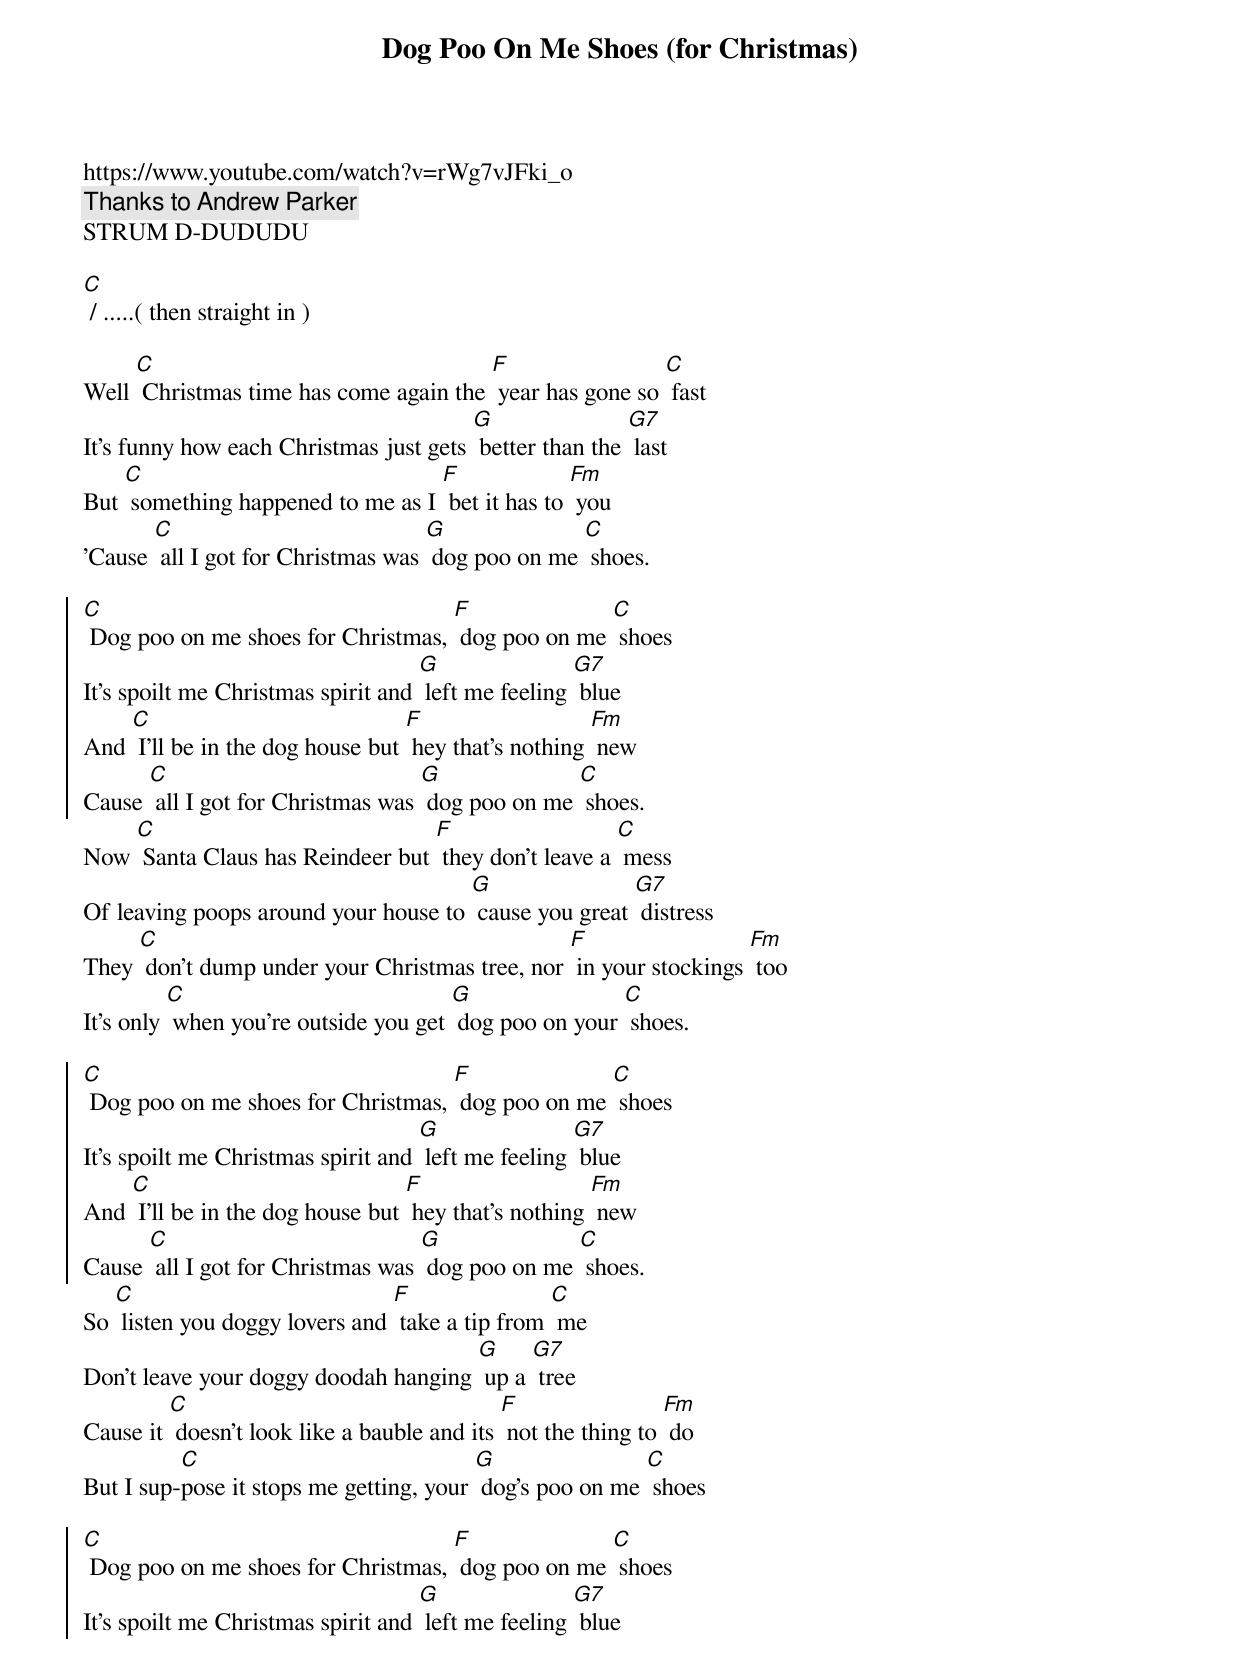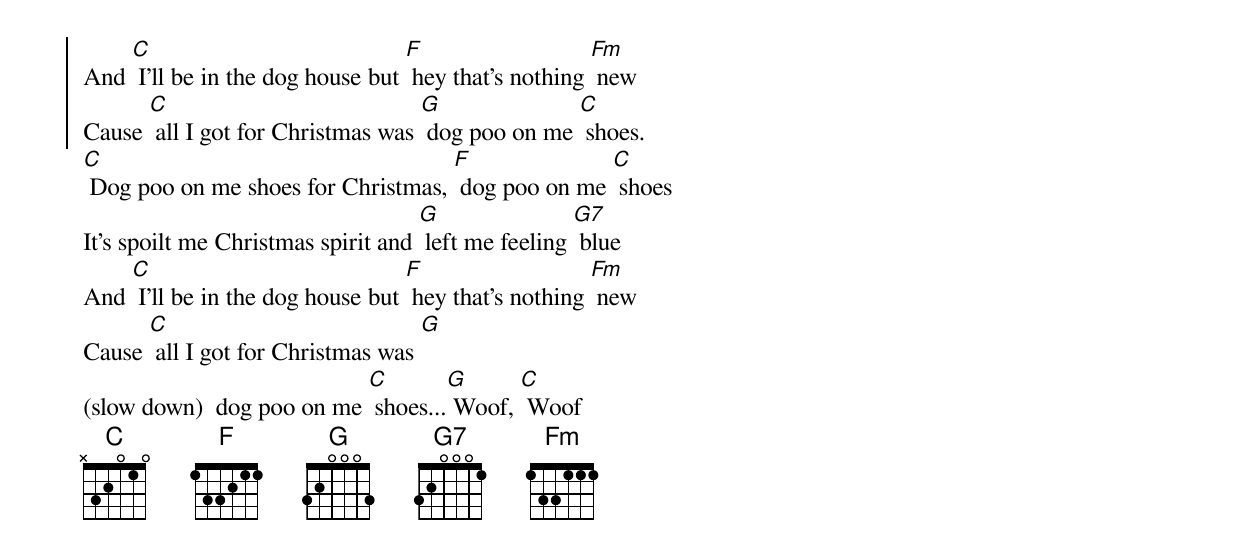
{t:Dog Poo On Me Shoes (for Christmas)}
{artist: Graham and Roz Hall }
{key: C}
https://www.youtube.com/watch?v=rWg7vJFki_o
{c: Thanks to Andrew Parker}
STRUM D-DUDUDU

[C] / .....( then straight in )

Well [C] Christmas time has come again the [F] year has gone so [C] fast
It's funny how each Christmas just gets [G] better than the [G7] last
But [C] something happened to me as I [F] bet it has to [Fm] you
’Cause [C] all I got for Christmas was [G] dog poo on me [C] shoes.

{soc}
[C] Dog poo on me shoes for Christmas, [F] dog poo on me [C] shoes
It's spoilt me Christmas spirit and [G] left me feeling [G7] blue
And [C] I'll be in the dog house but [F] hey that's nothing [Fm] new
Cause [C] all I got for Christmas was [G] dog poo on me [C] shoes.
{eoc}
Now [C] Santa Claus has Reindeer but [F] they don't leave a [C] mess
Of leaving poops around your house to [G] cause you great [G7] distress
They [C] don't dump under your Christmas tree, nor [F] in your stockings [Fm] too
It's only [C] when you're outside you get [G] dog poo on your [C] shoes.

{soc}
[C] Dog poo on me shoes for Christmas, [F] dog poo on me [C] shoes
It's spoilt me Christmas spirit and [G] left me feeling [G7] blue
And [C] I'll be in the dog house but [F] hey that's nothing [Fm] new
Cause [C] all I got for Christmas was [G] dog poo on me [C] shoes.
{eoc}
So [C] listen you doggy lovers and [F] take a tip from [C] me
Don't leave your doggy doodah hanging [G] up a [G7] tree
Cause it [C] doesn't look like a bauble and its [F] not the thing to [Fm] do
But I sup-[C]pose it stops me getting, your [G] dog's poo on me [C] shoes

{soc}
[C] Dog poo on me shoes for Christmas, [F] dog poo on me [C] shoes
It's spoilt me Christmas spirit and [G] left me feeling [G7] blue
And [C] I'll be in the dog house but [F] hey that's nothing [Fm] new
Cause [C] all I got for Christmas was [G] dog poo on me [C] shoes.
{eoc}
[C] Dog poo on me shoes for Christmas, [F] dog poo on me [C] shoes
It's spoilt me Christmas spirit and [G] left me feeling [G7] blue
And [C] I'll be in the dog house but [F] hey that's nothing [Fm] new
Cause [C] all I got for Christmas was [G]
(slow down)  dog poo on me [C] shoes...[G] Woof, [C] Woof
